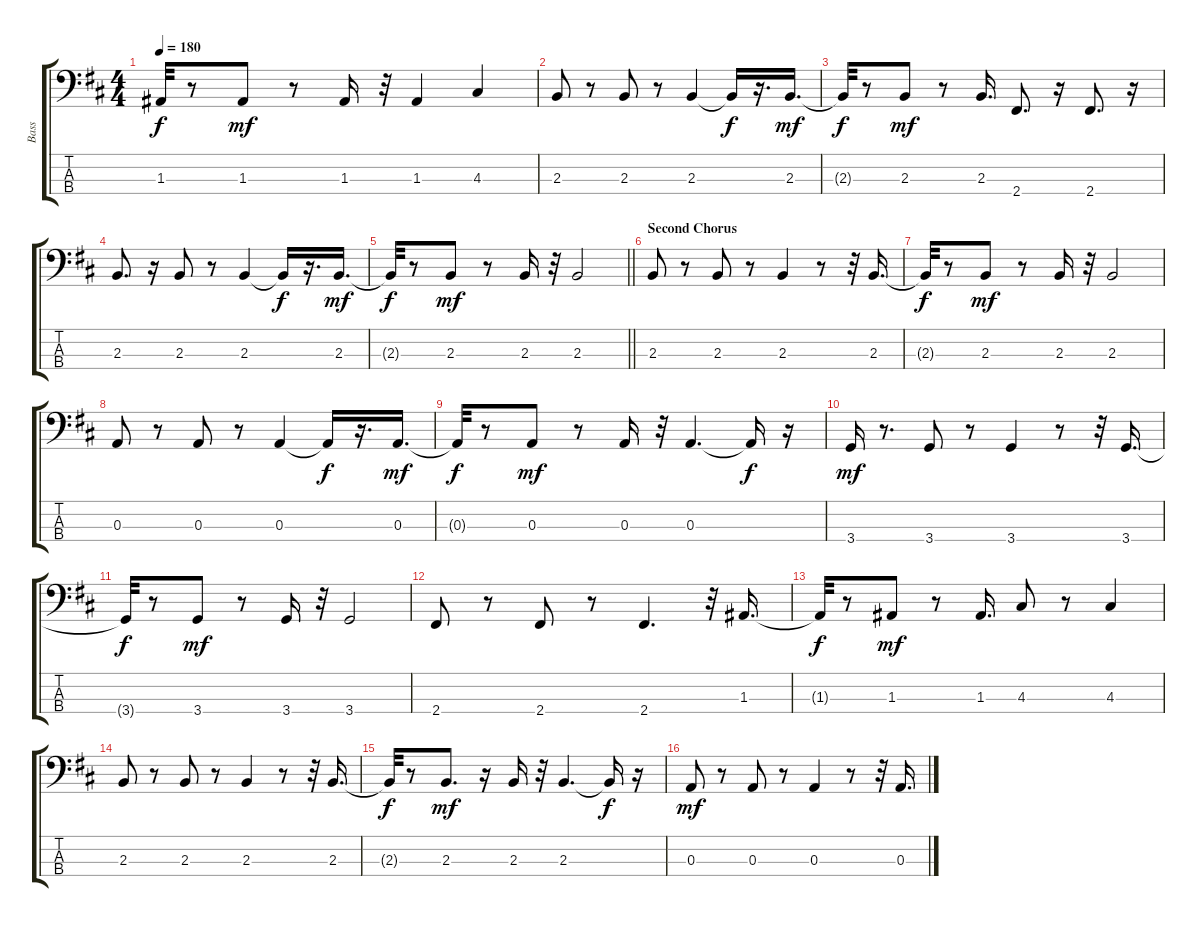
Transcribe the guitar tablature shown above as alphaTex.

\track ("Bass" "Bass") {instrument electricbassfinger}
\staff {score tabs}
\tuning (G2 D2 A1 E1) {hide}
\ts (4 4)
\tempo 180
\clef f4
\ks bminor
1.3{t}.32{dy f} r.8 1.3.8{dy mf} r.8 1.3.16 r.32 1.3.4 4.3.4 |
2.3.8 r.8 2.3.8 r.8 2.3.4 2.3{t}.16{dy f} r.16{d} 2.3.16{d dy mf} |
2.3{t}.32{dy f} r.8 2.3.8{dy mf} r.8 2.3.16{d} 2.4.8{d} r.16 2.4.8{d} r.16 |
2.3.8{d} r.16 2.3.8 r.8 2.3.4 2.3{t}.16{dy f} r.16{d} 2.3.16{d dy mf} |
\barLineRight lightlight
2.3{t}.32{dy f} r.8 2.3.8{dy mf} r.8 2.3.16 r.32 2.3.2 |
\section ("" "Second Chorus")
2.3.8 r.8 2.3.8 r.8 2.3.4 r.8 r.32 2.3.16{d} |
2.3{t}.32{dy f} r.8 2.3.8{dy mf} r.8 2.3.16 r.32 2.3.2 |
0.3.8 r.8 0.3.8 r.8 0.3.4 0.3{t}.16{dy f} r.16{d} 0.3.16{d dy mf} |
0.3{t}.32{dy f} r.8 0.3.8{dy mf} r.8 0.3.16 r.32 0.3.4{d} 0.3{t}.16{dy f} r.16 |
3.4.16{dy mf} r.8{d} 3.4.8 r.8 3.4.4 r.8 r.32 3.4.16{d} |
3.4{t}.32{dy f} r.8 3.4.8{dy mf} r.8 3.4.16 r.32 3.4.2 |
2.4.8 r.8 2.4.8 r.8 2.4.4{d} r.32 1.3.16{d} |
1.3{t}.32{dy f} r.8 1.3.8{dy mf} r.8 1.3.16{d} 4.3.8 r.8 4.3.4 |
2.3.8 r.8 2.3.8 r.8 2.3.4 r.8 r.32 2.3.16{d} |
2.3{t}.32{dy f} r.8 2.3.8{d dy mf} r.16 2.3.16 r.32 2.3.4{d} 2.3{t}.16{dy f} r.16 |
0.3.8{dy mf} r.8 0.3.8 r.8 0.3.4 r.8 r.32 0.3.16{d}
